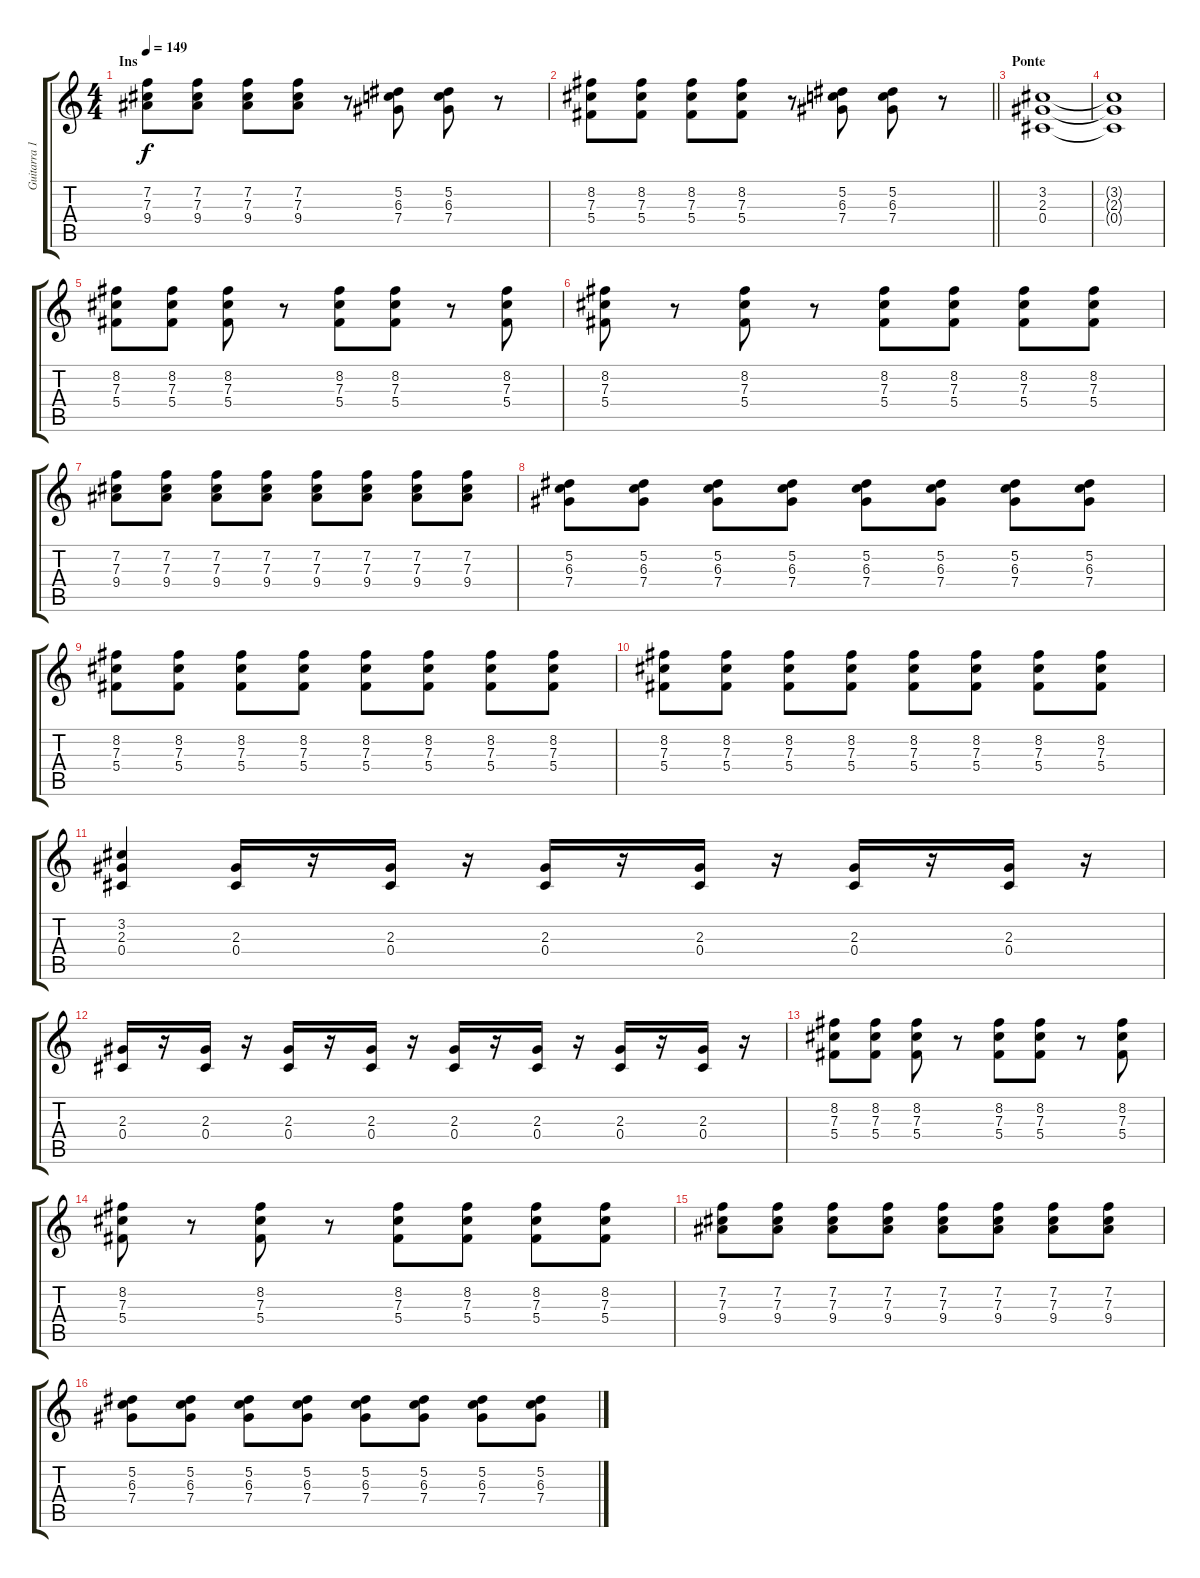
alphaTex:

\track ("Guitarra 1" "Guitarra 1") {instrument overdrivenguitar}
\staff {score tabs}
\tuning (Eb4 Bb3 Gb3 Db3 Ab2 Eb2) {hide}
\ts (4 4)
\section ("" "Ins")
\tempo 149
\clef g2
\ks c
(7.2 7.3 9.4).8{dy f} (7.2 7.3 9.4).8 (7.2 7.3 9.4).8 (7.2 7.3 9.4).8 r.8 (5.2 6.3 7.4).8 (5.2 6.3 7.4).8 r.8 |
\barLineRight lightlight
(8.2 7.3 5.4).8 (8.2 7.3 5.4).8 (8.2 7.3 5.4).8 (8.2 7.3 5.4).8 r.8 (5.2 6.3 7.4).8 (5.2 6.3 7.4).8 r.8 |
\section ("" "Ponte")
(3.2 2.3 0.4).1 |
(3.2{t} 2.3{t} 0.4{t}).1 |
(8.2 7.3 5.4).8 (8.2 7.3 5.4).8 (8.2 7.3 5.4).8 r.8 (8.2 7.3 5.4).8 (8.2 7.3 5.4).8 r.8 (8.2 7.3 5.4).8 |
(8.2 7.3 5.4).8 r.8 (8.2 7.3 5.4).8 r.8 (8.2 7.3 5.4).8 (8.2 7.3 5.4).8 (8.2 7.3 5.4).8 (8.2 7.3 5.4).8 |
(7.2 7.3 9.4).8 (7.2 7.3 9.4).8 (7.2 7.3 9.4).8 (7.2 7.3 9.4).8 (7.2 7.3 9.4).8 (7.2 7.3 9.4).8 (7.2 7.3 9.4).8 (7.2 7.3 9.4).8 |
(5.2 6.3 7.4).8 (5.2 6.3 7.4).8 (5.2 6.3 7.4).8 (5.2 6.3 7.4).8 (5.2 6.3 7.4).8 (5.2 6.3 7.4).8 (5.2 6.3 7.4).8 (5.2 6.3 7.4).8 |
(8.2 7.3 5.4).8 (8.2 7.3 5.4).8 (8.2 7.3 5.4).8 (8.2 7.3 5.4).8 (8.2 7.3 5.4).8 (8.2 7.3 5.4).8 (8.2 7.3 5.4).8 (8.2 7.3 5.4).8 |
(8.2 7.3 5.4).8 (8.2 7.3 5.4).8 (8.2 7.3 5.4).8 (8.2 7.3 5.4).8 (8.2 7.3 5.4).8 (8.2 7.3 5.4).8 (8.2 7.3 5.4).8 (8.2 7.3 5.4).8 |
(3.2 2.3 0.4).4 (2.3 0.4).16 r.16 (2.3 0.4).16 r.16 (2.3 0.4).16 r.16 (2.3 0.4).16 r.16 (2.3 0.4).16 r.16 (2.3 0.4).16 r.16 |
(2.3 0.4).16 r.16 (2.3 0.4).16 r.16 (2.3 0.4).16 r.16 (2.3 0.4).16 r.16 (2.3 0.4).16 r.16 (2.3 0.4).16 r.16 (2.3 0.4).16 r.16 (2.3 0.4).16 r.16 |
(8.2 7.3 5.4).8 (8.2 7.3 5.4).8 (8.2 7.3 5.4).8 r.8 (8.2 7.3 5.4).8 (8.2 7.3 5.4).8 r.8 (8.2 7.3 5.4).8 |
(8.2 7.3 5.4).8 r.8 (8.2 7.3 5.4).8 r.8 (8.2 7.3 5.4).8 (8.2 7.3 5.4).8 (8.2 7.3 5.4).8 (8.2 7.3 5.4).8 |
(7.2 7.3 9.4).8 (7.2 7.3 9.4).8 (7.2 7.3 9.4).8 (7.2 7.3 9.4).8 (7.2 7.3 9.4).8 (7.2 7.3 9.4).8 (7.2 7.3 9.4).8 (7.2 7.3 9.4).8 |
(5.2 6.3 7.4).8 (5.2 6.3 7.4).8 (5.2 6.3 7.4).8 (5.2 6.3 7.4).8 (5.2 6.3 7.4).8 (5.2 6.3 7.4).8 (5.2 6.3 7.4).8 (5.2 6.3 7.4).8
